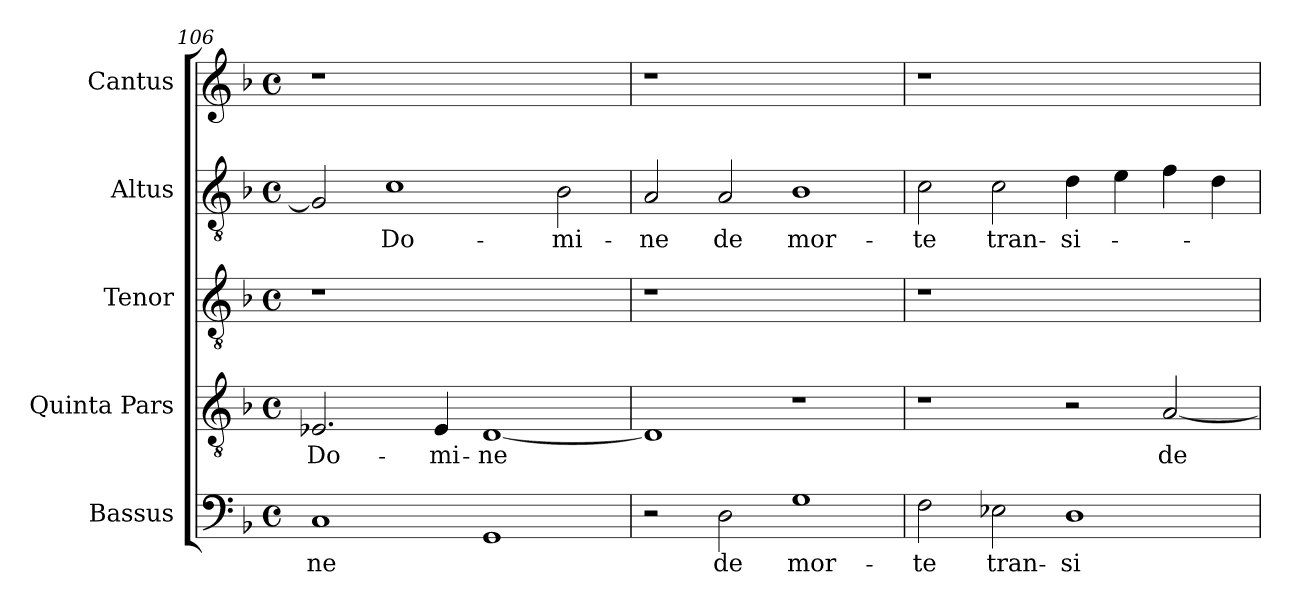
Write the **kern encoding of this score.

**kern	**text	**kern	**text	**kern	**kern	**text	**kern
*part5	*part5	*part4	*part4	*part3	*part2	*part2	*part1
*staff5	*staff5	*staff4	*staff4	*staff3	*staff2	*staff2	*staff1
*I"Bassus	*	*I"Quinta Pars	*	*I"Tenor	*I"Altus	*	*I"Cantus
*I'B.	*	*I'Q.P.	*	*I'T.	*I'A.	*	*I'C.
*clefF4	*	*clefGv2	*	*clefGv2	*clefGv2	*	*clefG2
*k[b-]	*	*k[b-]	*	*k[b-]	*k[b-]	*	*k[b-]
*F:	*	*F:	*	*F:	*F:	*	*F:
*M4/4	*	*M4/4	*	*M4/4	*M4/4	*	*M4/4
*met(c)	*	*met(c)	*	*met(c)	*met(c)	*	*met(c)
=106	=106	=106	=106	=106	=106	=106	=106
!	!LO:LY:b:cj	!	!LO:LY:b:cj	!	!	!	!
1C	-ne	2.E-X/	Do-	1r	2G/]	.	1r
!	!	!	!	!	!	!LO:LY:b:cj	!
.	.	.	.	.	1c	Do-	.
!	!	!	!LO:LY:b:cj	!	!	!	!
.	.	4E-/	-mi-	.	.	.	.
!	!	!	!LO:LY:b:cj	!	!	!	!
1GG	.	[<1D	-ne	1ryy	.	.	1ryy
!	!	!	!	!	!	!LO:LY:b:cj	!
.	.	.	.	.	2B-\	-mi-	.
=107	=107	=107	=107	=107	=107	=107	=107
!	!	!	!	!	!	!LO:LY:b:cj	!
2r	.	1D]	.	1r	2A/	-ne	1r
!	!LO:LY:b:cj	!	!	!	!	!LO:LY:b:cj	!
2D\	de	.	.	.	2A/	de	.
!	!LO:LY:b:cj	!	!	!	!	!LO:LY:b:cj	!
1G	mor-	1r	.	1ryy	1B-	mor-	1ryy
=108	=108	=108	=108	=108	=108	=108	=108
!	!LO:LY:b:cj	!	!	!	!	!LO:LY:b:cj	!
2F\	-te	1r	.	1r	2c\	-te	1r
!	!LO:LY:b:cj	!	!	!	!	!LO:LY:b:cj	!
2E-X\	tran-	.	.	.	2c\	tran-	.
!	!LO:LY:b:cj	!	!	!	!	!LO:LY:b:cj	!
1D	-si-	2r	.	1ryy	4d\	-si-	1ryy
.	.	.	.	.	4e\	.	.
!	!	!	!LO:LY:b:cj	!	!	!	!
.	.	[<2A/	de	.	4f\	.	.
.	.	.	.	.	4d\	.	.
=	=	=	=	=	=	=	=
*-	*-	*-	*-	*-	*-	*-	*-
